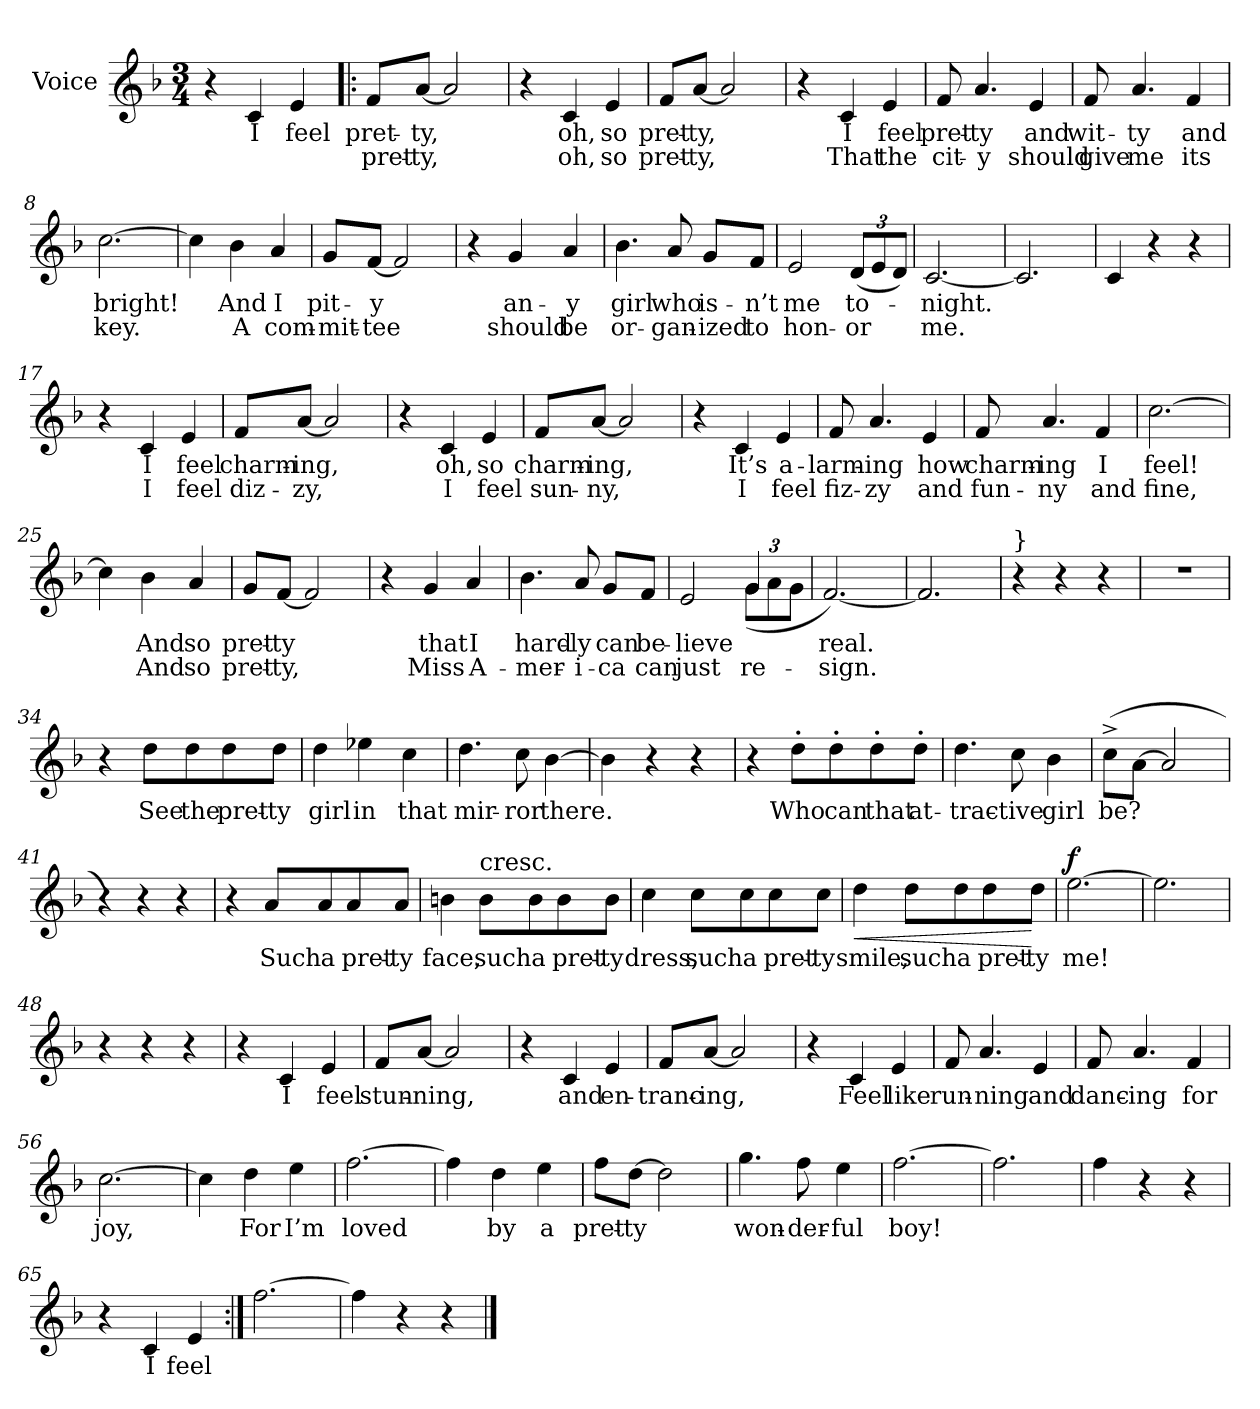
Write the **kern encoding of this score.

**kern	**text	**text	**dynam
*part1	*part1	*part1	*part1
*staff1	*staff1	*staff1	*staff1
*I"Voice	*	*	*
*clefG2	*	*	*
*k[b-]	*	*	*
*F:	*	*	*
*M3/4	*	*	*
=1	=1	=1	=1
4r	.	.	.
!	!LO:LY:b	!	!
4c/	I	.	.
!	!LO:LY:b	!	!
4e/	feel	.	.
=2!|:	=2!|:	=2!|:	=2!|:
!	!LO:LY:b	!LO:LY:b	!
8f/L	pret-	pret-	.
!	!LO:LY:b	!LO:LY:b	!
[8a/J	-ty,	-ty,	.
2a/]	.	.	.
=3	=3	=3	=3
4r	.	.	.
!	!LO:LY:b	!LO:LY:b	!
4c/	oh,	oh,	.
!	!LO:LY:b	!LO:LY:b	!
4e/	so	so	.
=4	=4	=4	=4
!	!LO:LY:b	!LO:LY:b	!
8f/L	pret-	pret-	.
!	!LO:LY:b	!LO:LY:b	!
[8a/J	-ty,	-ty,	.
2a/]	.	.	.
=5	=5	=5	=5
4r	.	.	.
!	!LO:LY:b	!LO:LY:b	!
4c/	I	That	.
!	!LO:LY:b	!LO:LY:b	!
4e/	feel	the	.
=6	=6	=6	=6
!	!LO:LY:b	!LO:LY:b	!
8f/	pret-	cit-	.
!	!LO:LY:b	!LO:LY:b	!
4.a/	-ty	-y	.
!	!LO:LY:b	!LO:LY:b	!
4e/	and	should	.
=7	=7	=7	=7
!	!LO:LY:b	!LO:LY:b	!
8f/	wit-	give	.
!	!LO:LY:b	!LO:LY:b	!
4.a/	-ty	me	.
!	!LO:LY:b	!LO:LY:b	!
4f/	and	its	.
=8	=8	=8	=8
!	!LO:LY:b	!LO:LY:b	!
[2.cc\	bright!	key.	.
=9	=9	=9	=9
4cc\]	.	.	.
!	!LO:LY:b	!LO:LY:b	!
4b-\	And	A	.
!	!LO:LY:b	!LO:LY:b	!
4a/	I	com-	.
=10	=10	=10	=10
!	!LO:LY:b	!LO:LY:b	!
8g/L	pit-	-mit-	.
!	!LO:LY:b	!LO:LY:b	!
[8f/J	-y	-tee	.
2f/]	.	.	.
=11	=11	=11	=11
4r	.	.	.
!	!LO:LY:b	!LO:LY:b	!
4g/	an-	should	.
!	!LO:LY:b	!LO:LY:b	!
4a/	-y	be	.
!!LO:LB:g=z
=12	=12	=12	=12
!	!LO:LY:b	!LO:LY:b	!
4.b-\	girl	or-	.
!	!LO:LY:b	!LO:LY:b	!
8a/	who	-gan-	.
!	!LO:LY:b	!LO:LY:b	!
8g/L	is-	-ized	.
!	!LO:LY:b	!LO:LY:b	!
8f/J	-n’t	to	.
=13	=13	=13	=13
!	!LO:LY:b	!LO:LY:b	!
2e/	me	hon-	.
*Xbrackettup	*	*	*
!	!LO:LY:b	!LO:LY:b	!
(<12d/L	to-	-or	.
12e/	.	.	.
12d/J)	.	.	.
=14	=14	=14	=14
!	!LO:LY:b	!LO:LY:b	!
[2.c/	night.	me.	.
=15	=15	=15	=15
2.c/]	.	.	.
=16	=16	=16	=16
4c/	.	.	.
4r	.	.	.
4r	.	.	.
=17	=17	=17	=17
4r	.	.	.
!	!LO:LY:b	!LO:LY:b	!
4c/	I	I	.
!	!LO:LY:b	!LO:LY:b	!
4e/	feel	feel	.
=18	=18	=18	=18
!	!LO:LY:b	!LO:LY:b	!
8f/L	charm-	diz-	.
!	!LO:LY:b	!LO:LY:b	!
[8a/J	-ing,	-zy,	.
2a/]	.	.	.
=19	=19	=19	=19
4r	.	.	.
!	!LO:LY:b	!LO:LY:b	!
4c/	oh,	I	.
!	!LO:LY:b	!LO:LY:b	!
4e/	so	feel	.
=20	=20	=20	=20
!	!LO:LY:b	!LO:LY:b	!
8f/L	charm-	sun-	.
!	!LO:LY:b	!LO:LY:b	!
[8a/J	-ing,	-ny,	.
2a/]	.	.	.
=21	=21	=21	=21
4r	.	.	.
!	!LO:LY:b	!LO:LY:b	!
4c/	It’s	I	.
!	!LO:LY:b	!LO:LY:b	!
4e/	a-	feel	.
=22	=22	=22	=22
!	!LO:LY:b	!LO:LY:b	!
8f/	-larm-	fiz-	.
!	!LO:LY:b	!LO:LY:b	!
4.a/	-ing	-zy	.
!	!LO:LY:b	!LO:LY:b	!
4e/	how	and	.
!!LO:LB:g=z
=23	=23	=23	=23
!	!LO:LY:b	!LO:LY:b	!
8f/	charm-	fun-	.
!	!LO:LY:b	!LO:LY:b	!
4.a/	-ing	-ny	.
!	!LO:LY:b	!LO:LY:b	!
4f/	I	and	.
=24	=24	=24	=24
!	!LO:LY:b	!LO:LY:b	!
[2.cc\	feel!	fine,	.
=25	=25	=25	=25
4cc\]	.	.	.
!	!LO:LY:b	!LO:LY:b	!
4b-\	And	And	.
!	!LO:LY:b	!LO:LY:b	!
4a/	so	so	.
=26	=26	=26	=26
!	!LO:LY:b	!LO:LY:b	!
8g/L	pret-	pret-	.
!	!LO:LY:b	!LO:LY:b	!
[8f/J	-ty	-ty,	.
2f/]	.	.	.
=27	=27	=27	=27
4r	.	.	.
!	!LO:LY:b	!LO:LY:b	!
4g/	that	Miss	.
!	!LO:LY:b	!LO:LY:b	!
4a/	I	A-	.
=28	=28	=28	=28
!	!LO:LY:b	!LO:LY:b	!
4.b-\	hard-	-mer-	.
!	!LO:LY:b	!LO:LY:b	!
8a/	-ly	-i-	.
!	!LO:LY:b	!LO:LY:b	!
8g/L	can	-ca	.
!	!LO:LY:b	!LO:LY:b	!
8f/J	be-	can	.
=29	=29	=29	=29
!	!LO:LY:b	!LO:LY:b	!
*^	*	*	*
2e/	2ryy	-lieve	just	.
!	!	!LO:LY:b	!	!
!	!	!	!LO:LY:b	!
4g/	(>12g\L	.	re-	.
.	12a\	.	.	.
.	12g\J	.	.	.
=30	=30	=30	=30	=30
!	!	!LO:LY:b	!LO:LY:b	!
*v	*v	*	*	*
[2.f/)	real.	sign.	.
=31	=31	=31	=31
2.f/]	.	.	.
=32	=32	=32	=32
!LO:TX:a:t=}	!	!	!
4r	.	.	.
4r	.	.	.
4r	.	.	.
=33	=33	=33	=33
2.r	.	.	.
=34	=34	=34	=34
4r	.	.	.
!	!LO:LY:b	!	!
8dd\L	See	.	.
!	!LO:LY:b	!	!
8dd\	the	.	.
!	!LO:LY:b	!	!
8dd\	pret-	.	.
!	!LO:LY:b	!	!
8dd\J	-ty	.	.
!!LO:LB:g=z
=35	=35	=35	=35
!	!LO:LY:b	!	!
4dd\	girl	.	.
!	!LO:LY:b	!	!
4ee-X\	in	.	.
!	!LO:LY:b	!	!
4cc\	that	.	.
=36	=36	=36	=36
!	!LO:LY:b	!	!
4.dd\	mir-	.	.
!	!LO:LY:b	!	!
8cc\	-ror	.	.
!	!LO:LY:b	!	!
[4b-\	there.	.	.
=37	=37	=37	=37
4b-\]	.	.	.
4r	.	.	.
4r	.	.	.
=38	=38	=38	=38
4r	.	.	.
!	!LO:LY:b	!	!
8dd'\L	Who	.	.
!	!LO:LY:b	!	!
8dd'\	can	.	.
!	!LO:LY:b	!	!
8dd'\	that	.	.
!	!LO:LY:b	!	!
8dd'\J	at-	.	.
=39	=39	=39	=39
!	!LO:LY:b	!	!
4.dd\	-trac-	.	.
!	!LO:LY:b	!	!
8cc\	-tive	.	.
!	!LO:LY:b	!	!
4b-\	girl	.	.
=40	=40	=40	=40
!	!LO:LY:b	!	!
(>8cc^\L	be?	.	.
[8a\J	.	.	.
2a/]	.	.	.
=41	=41	=41	=41
4r)	.	.	.
4r	.	.	.
4r	.	.	.
=42	=42	=42	=42
4r	.	.	.
!	!LO:LY:b	!	!
8a/L	Such	.	.
!	!LO:LY:b	!	!
8a/	a	.	.
!	!LO:LY:b	!	!
8a/	pret-	.	.
!	!LO:LY:b	!	!
8a/J	-ty	.	.
=43	=43	=43	=43
!	!LO:LY:b	!	!
4bn\	face,	.	.
!LO:TX:a:t=cresc.	!	!	!
!	!LO:LY:b	!	!
8b\L	such	.	.
!	!LO:LY:b	!	!
8b\	a	.	.
!	!LO:LY:b	!	!
8b\	pret-	.	.
!	!LO:LY:b	!	!
8b\J	-ty	.	.
!!LO:LB:g=z
=44	=44	=44	=44
!	!LO:LY:b	!	!
4cc\	dress,	.	.
!	!LO:LY:b	!	!
8cc\L	such	.	.
!	!LO:LY:b	!	!
8cc\	a	.	.
!	!LO:LY:b	!	!
8cc\	pret-	.	.
!	!LO:LY:b	!	!
8cc\J	-ty	.	.
=45	=45	=45	=45
!	!LO:LY:b	!	!LO:HP:b
4dd\	smile,	.	<
!	!LO:LY:b	!	!
8dd\L	such	.	.
!	!LO:LY:b	!	!
8dd\	a	.	.
!	!LO:LY:b	!	!
8dd\	pret-	.	.
!	!LO:LY:b	!	!
8dd\J	-ty	.	[
=46	=46	=46	=46
!	!LO:LY:b	!	!LO:DY:b
[2.ee\	me!	.	f
=47	=47	=47	=47
2.ee\]	.	.	.
=48	=48	=48	=48
4r	.	.	.
4r	.	.	.
4r	.	.	.
=49	=49	=49	=49
4r	.	.	.
!	!LO:LY:b	!	!
4c/	I	.	.
!	!LO:LY:b	!	!
4e/	feel	.	.
=50	=50	=50	=50
!	!LO:LY:b	!	!
8f/L	stun-	.	.
!	!LO:LY:b	!	!
[8a/J	-ning,	.	.
2a/]	.	.	.
=51	=51	=51	=51
4r	.	.	.
!	!LO:LY:b	!	!
4c/	and	.	.
!	!LO:LY:b	!	!
4e/	en-	.	.
=52	=52	=52	=52
!	!LO:LY:b	!	!
8f/L	-tranc-	.	.
!	!LO:LY:b	!	!
[8a/J	-ing,	.	.
2a/]	.	.	.
=53	=53	=53	=53
4r	.	.	.
!	!LO:LY:b	!	!
4c/	Feel	.	.
!	!LO:LY:b	!	!
4e/	like	.	.
=54	=54	=54	=54
!	!LO:LY:b	!	!
8f/	run-	.	.
!	!LO:LY:b	!	!
4.a/	-ning	.	.
!	!LO:LY:b	!	!
4e/	and	.	.
!!LO:LB:g=z
=55	=55	=55	=55
!	!LO:LY:b	!	!
8f/	danc-	.	.
!	!LO:LY:b	!	!
4.a/	-ing	.	.
!	!LO:LY:b	!	!
4f/	for	.	.
=56	=56	=56	=56
!	!LO:LY:b	!	!
[2.cc\	joy,	.	.
=57	=57	=57	=57
4cc\]	.	.	.
!	!LO:LY:b	!	!
4dd\	For	.	.
!	!LO:LY:b	!	!
4ee\	I’m	.	.
=58	=58	=58	=58
!	!LO:LY:b	!	!
[2.ff\	loved	.	.
=59	=59	=59	=59
4ff\]	.	.	.
!	!LO:LY:b	!	!
4dd\	by	.	.
!	!LO:LY:b	!	!
4ee\	a	.	.
=60	=60	=60	=60
!	!LO:LY:b	!	!
8ff\L	pret-	.	.
!	!LO:LY:b	!	!
[8dd\J	-ty	.	.
2dd\]	.	.	.
=61	=61	=61	=61
!	!LO:LY:b	!	!
4.gg\	won-	.	.
!	!LO:LY:b	!	!
8ff\	-der-	.	.
!	!LO:LY:b	!	!
4ee\	-ful	.	.
=62	=62	=62	=62
!	!LO:LY:b	!	!
[2.ff\	boy!	.	.
=63	=63	=63	=63
2.ff\]	.	.	.
=64	=64	=64	=64
4ff\	.	.	.
4r	.	.	.
4r	.	.	.
=65	=65	=65	=65
4r	.	.	.
!	!LO:LY:b	!	!
4c/	I	.	.
!	!LO:LY:b	!	!
4e/	feel	.	.
=66:|!	=66:|!	=66:|!	=66:|!
[2.ff\	.	.	.
=67	=67	=67	=67
4ff\]	.	.	.
4r	.	.	.
4r	.	.	.
==	==	==	==
*-	*-	*-	*-
